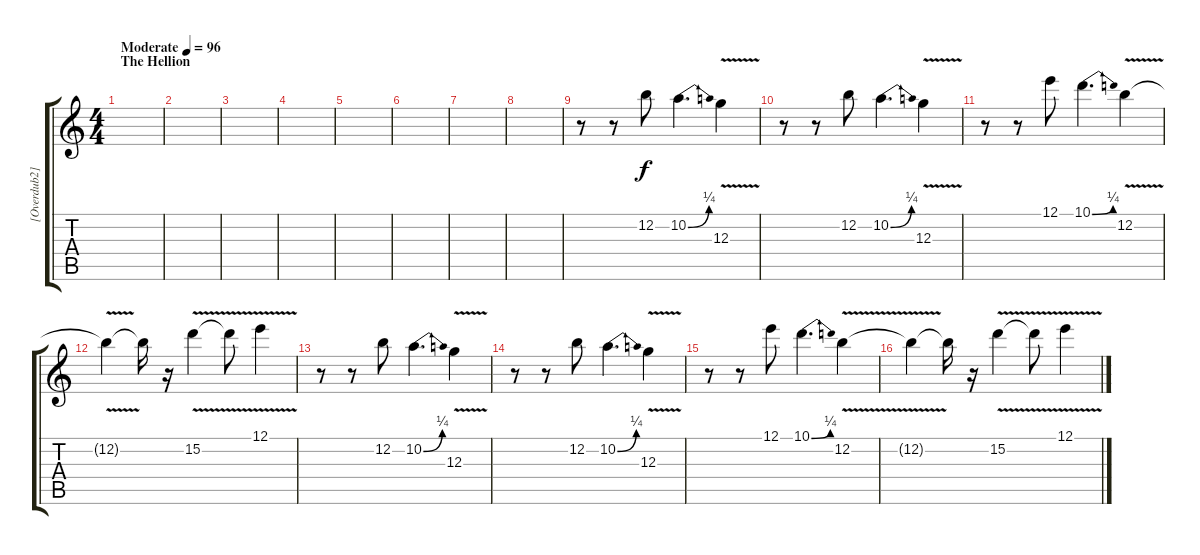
\track ("[Overdub2]" "[Overdub2]") {instrument distortionguitar}
\staff {score tabs}
\tuning (E4 B3 G3 D3 A2 E2) {hide}
\ts (4 4)
\section ("" "The Hellion")
\tempo (96 "Moderate")
\clef g2
\ks c
|
|
|
|
|
|
|
|
r.8{volume 15 balance 2} r.8 12.2.8 10.2{be (bend 0 0 60 1)}.4{d} 12.3{v}.4 |
r.8 r.8 12.2.8 10.2{be (bend 0 0 60 1)}.4{d} 12.3{v}.4 |
r.8 r.8 12.1.8 10.1{be (bend 0 0 60 1)}.4{d} 12.2{v}.4 |
12.2{t}.4 12.2{t}.16 r.16 15.2{v}.4 15.2{t}.8 12.1{v}.4 |
r.8 r.8 12.2.8 10.2{be (bend 0 0 60 1)}.4{d} 12.3{v}.4 |
r.8 r.8 12.2.8 10.2{be (bend 0 0 60 1)}.4{d} 12.3{v}.4 |
r.8 r.8 12.1.8 10.1{be (bend 0 0 60 1)}.4{d} 12.2{v}.4 |
12.2{t}.4 12.2{t}.16 r.16 15.2{v}.4 15.2{t}.8 12.1{v}.4
